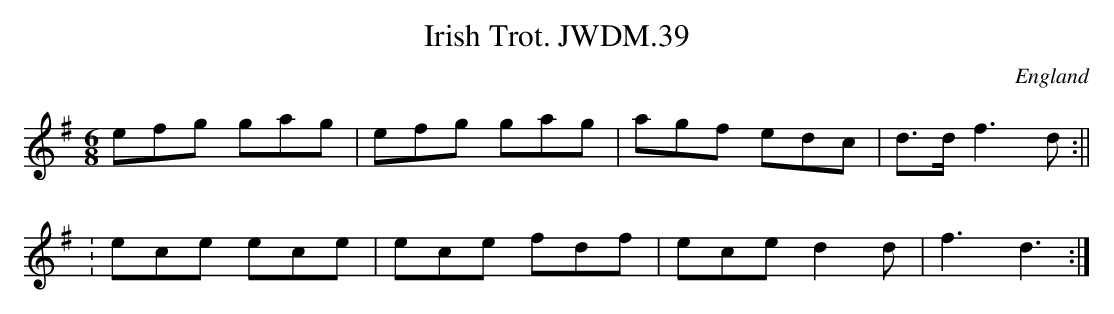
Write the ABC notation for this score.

X:1
T:Irish Trot. JWDM.39
M:6/8
L:1/8
O:England
K:G
efg gag|efg gag|agf edc|d>d f3 d:||!
:ece ece|ece fdf|ece d2d|f3d3:|]
